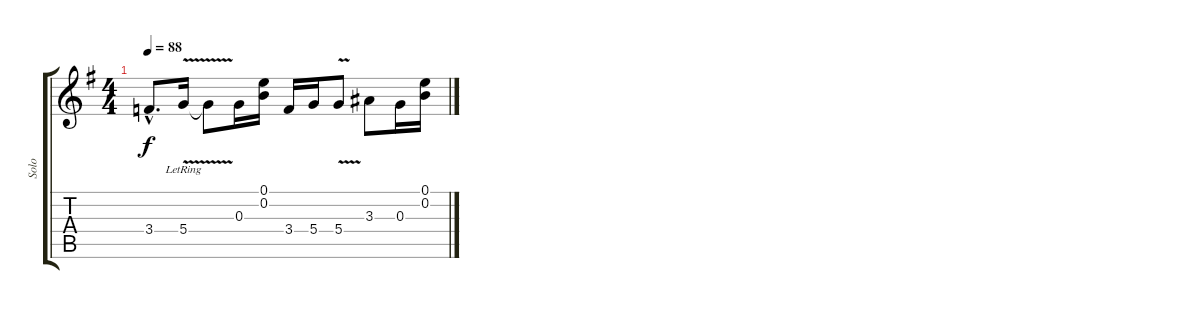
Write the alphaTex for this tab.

\track ("Solo" "Solo") {instrument distortionguitar}
\staff {score tabs}
\tuning (E4 B3 G3 D3 A2 E2) {hide}
\ts (4 4)
\tempo 88
\clef g2
\ks g
3.4{hac}.8{d dy f} 5.4{v lr}.16 5.4{t}.8 0.3.16 (0.1 0.2).16 3.4.16 5.4.16 5.4{v}.8 3.3.8 0.3.16 (0.1 0.2).16
